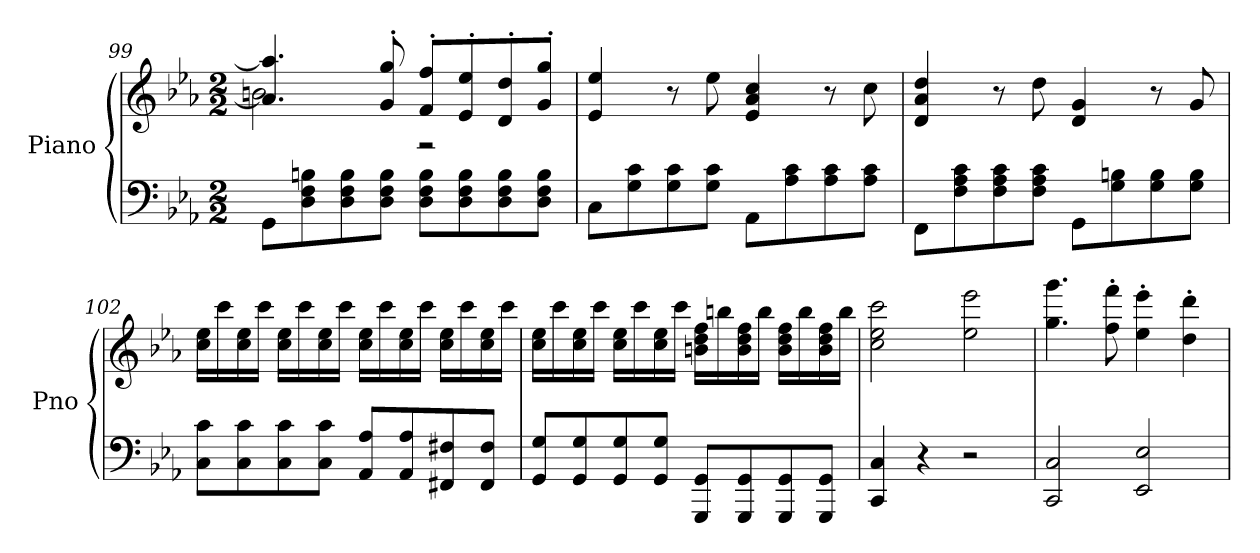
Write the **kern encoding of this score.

**kern	**kern
*part1	*part1
*staff2	*staff1
*I"Piano	*
*I'Pno	*
!!LO:LB:g=z
*clefF4	*clefG2
*k[b-e-a-]	*k[b-e-a-]
*M2/2	*M2/2
=99	=99
*	*^
8GG\L	4.a-/] 4.aa-/]	2bn\
8D\ 8F\ 8Bn\	.	.
8D\ 8F\ 8B\	.	.
8D\ 8F\ 8B\J	8g/' 8gg/'	.
8D\ 8F\ 8B\L	8f/' 8ff/'L	2r
8D\ 8F\ 8B\	8e-/' 8ee-/'	.
8D\ 8F\ 8B\	8d/' 8dd/'	.
8D\ 8F\ 8B\J	8g/' 8gg/'J	.
*	*v	*v
=100	=100
8C\L	4e-/ 4ee-/
8G\ 8c\	.
8G\ 8c\	8r
8G\ 8c\J	8ee-\
8AA-\L	4e-/ 4a-/ 4cc/
8A-\ 8c\	.
8A-\ 8c\	8r
8A-\ 8c\J	8cc\
=101	=101
8FF\L	4d/ 4a-/ 4dd/
8F\ 8A-\ 8c\	.
8F\ 8A-\ 8c\	8r
8F\ 8A-\ 8c\J	8dd\
8GG\L	4d/ 4g/
8G\ 8Bn\	.
8G\ 8B\	8r
8G\ 8B\J	8g/
=102	=102
8C\ 8c\L	16cc\ 16ee-\LL
.	16ccc\
8C\ 8c\	16cc\ 16ee-\
.	16ccc\JJ
8C\ 8c\	16cc\ 16ee-\LL
.	16ccc\
8C\ 8c\J	16cc\ 16ee-\
.	16ccc\JJ
8AA-/ 8A-/L	16cc\ 16ee-\LL
.	16ccc\
8AA-/ 8A-/	16cc\ 16ee-\
.	16ccc\JJ
8FF#X/ 8F#X/	16cc\ 16ee-\LL
.	16ccc\
8FF#/ 8F#/J	16cc\ 16ee-\
.	16ccc\JJ
!!LO:PB:g=z
=103	=103
8GG/ 8G/L	16cc\ 16ee-\LL
.	16ccc\
8GG/ 8G/	16cc\ 16ee-\
.	16ccc\JJ
8GG/ 8G/	16cc\ 16ee-\LL
.	16ccc\
8GG/ 8G/J	16cc\ 16ee-\
.	16ccc\JJ
8GGG/ 8GG/L	16bn\ 16dd\ 16ff\LL
.	16bbn\
8GGG/ 8GG/	16b\ 16dd\ 16ff\
.	16bb\JJ
8GGG/ 8GG/	16b\ 16dd\ 16ff\LL
.	16bb\
8GGG/ 8GG/J	16b\ 16dd\ 16ff\
.	16bb\JJ
=104	=104
4CC/ 4C/	2cc\ 2ee-\ 2ccc\
4r	.
2r	2ee-\ 2eee-\
=105	=105
2CC/ 2C/	4.gg\ 4.ggg\
.	8ff\' 8fff\'
2EE-/ 2E-/	4ee-\' 4eee-\'
.	4dd\' 4ddd\'
=	=
*-	*-
